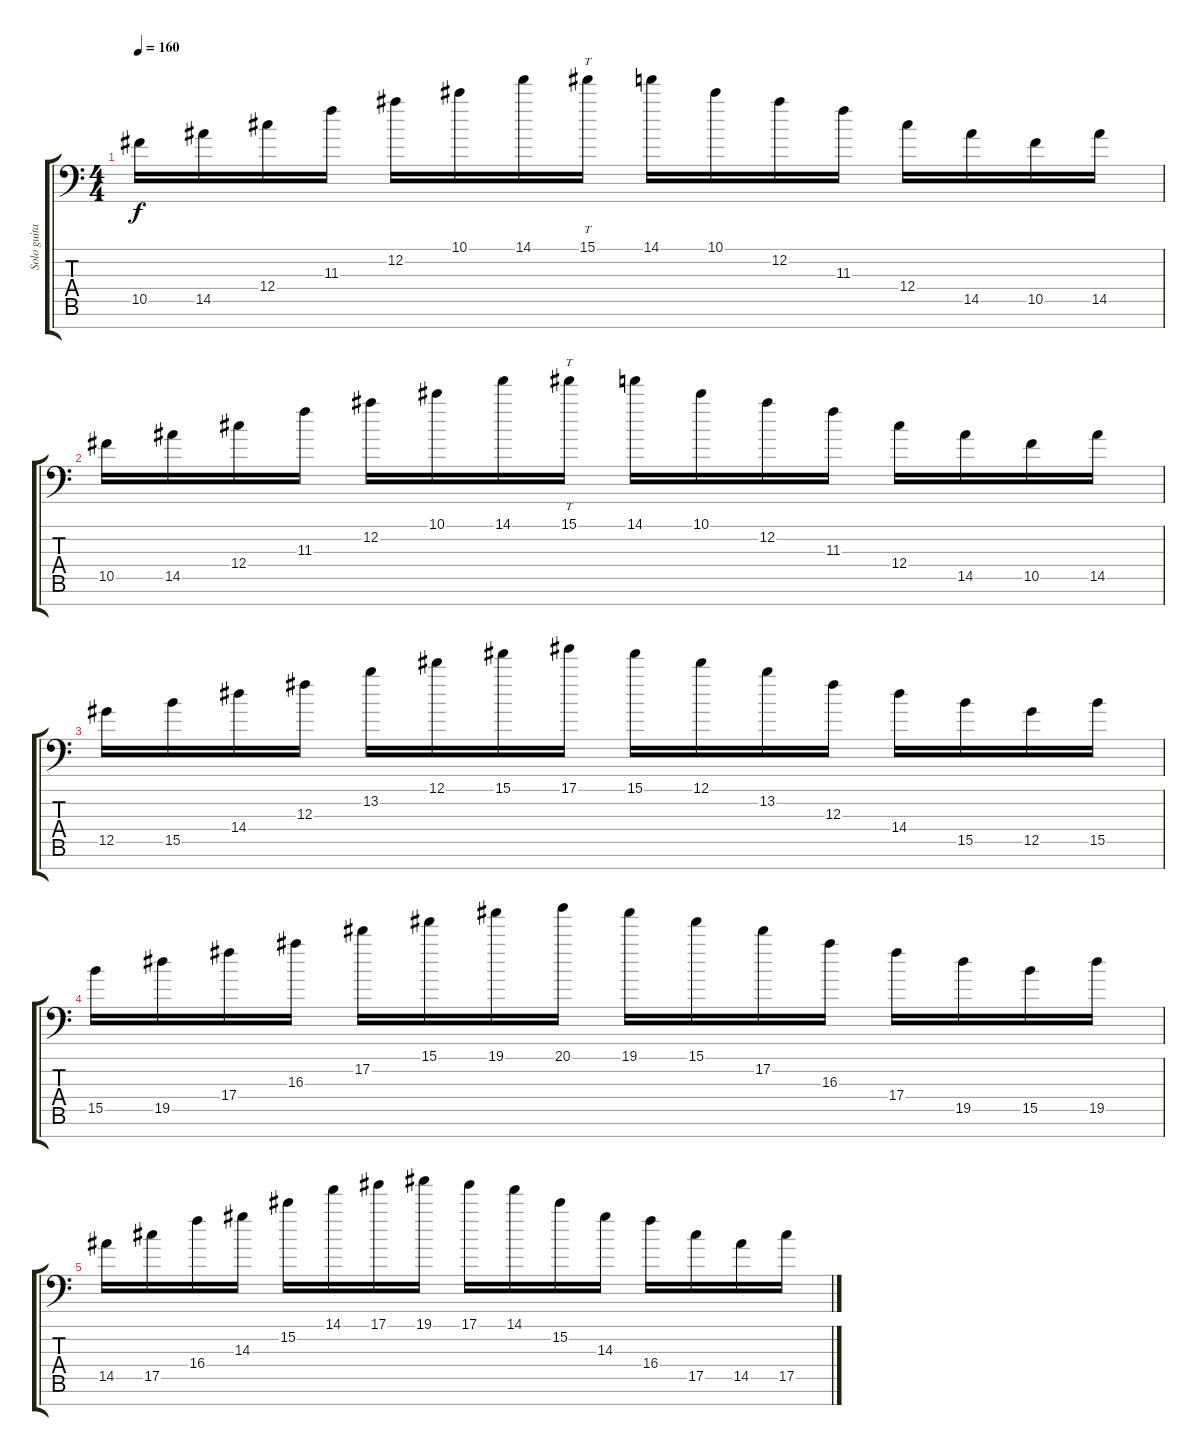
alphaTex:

\track ("Solo guitar" "Solo guita") {instrument distortionguitar}
\staff {score tabs}
\tuning (Eb4 Bb3 Gb3 Db3 Ab2 Eb2 Ab1) {hide}
\ts (4 4)
\tempo 160
\clef f4
\ks c
10.5.16{dy f} 14.5.16 12.4.16 11.3.16 12.2.16 10.1.16 14.1.16 15.1.16{tt} 14.1.16 10.1.16 12.2.16 11.3.16 12.4.16 14.5.16 10.5.16 14.5.16 |
10.5.16 14.5.16 12.4.16 11.3.16 12.2.16 10.1.16 14.1.16 15.1.16{tt} 14.1.16 10.1.16 12.2.16 11.3.16 12.4.16 14.5.16 10.5.16 14.5.16 |
12.5.16 15.5.16 14.4.16 12.3.16 13.2.16 12.1.16 15.1.16 17.1.16 15.1.16 12.1.16 13.2.16 12.3.16 14.4.16 15.5.16 12.5.16 15.5.16 |
15.5.16 19.5.16 17.4.16 16.3.16 17.2.16 15.1.16 19.1.16 20.1.16 19.1.16 15.1.16 17.2.16 16.3.16 17.4.16 19.5.16 15.5.16 19.5.16 |
14.5.16 17.5.16 16.4.16 14.3.16 15.2.16 14.1.16 17.1.16 19.1.16 17.1.16 14.1.16 15.2.16 14.3.16 16.4.16 17.5.16 14.5.16 17.5.16
